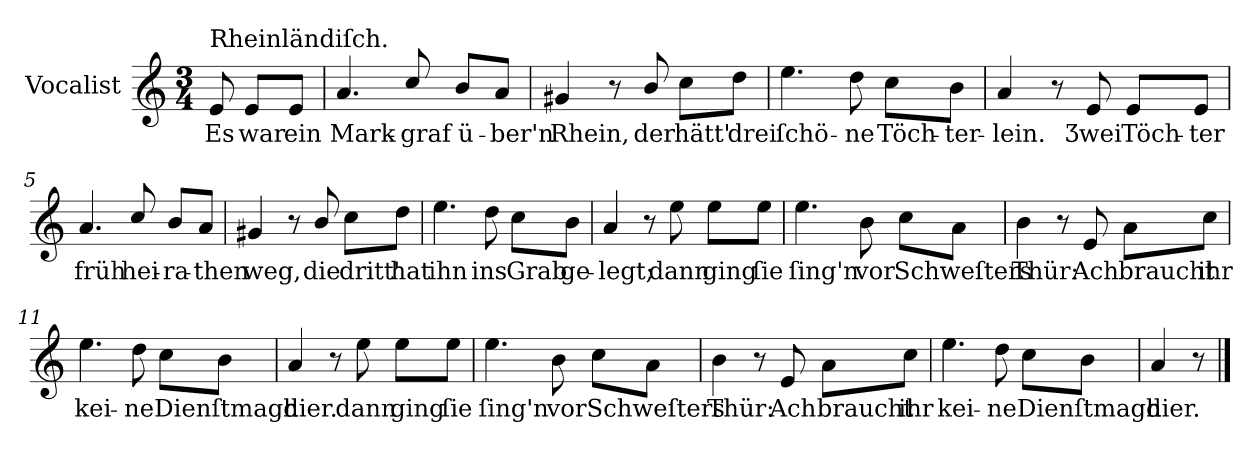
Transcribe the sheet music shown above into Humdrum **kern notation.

**kern	**text
*part1	*part1
*staff1	*staff1
*I"Vocalist	*
*k[]	*
*a:	*
*M3/4	*
=	=
!LO:TX:a:t=Rheinländiſch.	!
8e	Es
8eL	war
8eJ	ein
=1	=1
4.a	Mark-
8cc/	-graf
8b/L	ü-
8aJ	-ber'n
=2	=2
4g#X	Rhein,
8r	.
8b/	der
8ccL	hätt'
8ddJ	drei
=3	=3
4.ee	ſchö-
8dd	-ne
8ccL	Töch-
8bJ	-ter-
=4	=4
4a	-lein.
8r	.
8e	Ʒwei
8eL	Töch-
8eJ	-ter
=5	=5
4.a	früh
8cc/	hei-
8b/L	-ra-
8aJ	-then
=6	=6
4g#X	weg,
8r	.
8b/	die
8ccL	dritt'
8ddJ	hat
=7	=7
4.ee	ihn
8dd	ins
8ccL	Grab
8bJ	ge-
=8	=8
4a	-legt;
8r	.
8ee	dann
8eeL	ging
8eeJ	ſie
=9	=9
4.ee	ſing'n
8b	vor
8ccL	Schweſters
8a\J	.
=10	=10
4b	Thür:
8r	.
8e	Ach
8aL	braucht
8ccJ	ihr
=11	=11
4.ee	kei-
8dd	-ne
8ccL	Dienſtmagd
8bJ	.
=12	=12
4a	hier.
8r	.
8ee	dann
8eeL	ging
8eeJ	ſie
=13	=13
4.ee	ſing'n
8b	vor
8ccL	Schweſters
8a\J	.
=14	=14
4b	Thür:
8r	.
8e	Ach
8aL	braucht
8ccJ	ihr
=15	=15
4.ee	kei-
8dd	-ne
8ccL	Dienſtmagd
8bJ	.
=16	=16
4a	hier.
8r	.
==	==
*-	*-
